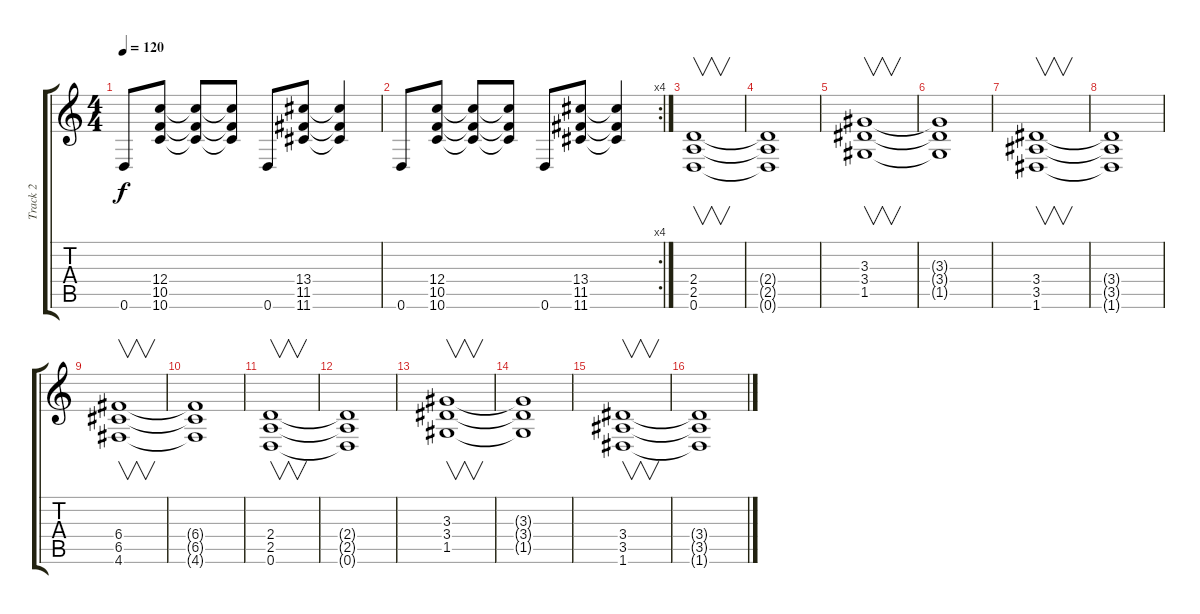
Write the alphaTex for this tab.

\track ("Track 2" "Track 2") {instrument distortionguitar}
\staff {score tabs}
\tuning (D4 A3 F3 C3 G2 D2) {hide}
\ts (4 4)
\tempo 120
\clef g2
\ks c
0.6.8{dy f} (12.4 10.5 10.6).8 (12.4{t} 10.5{t} 10.6{t}).8 (12.4{t} 10.5{t} 10.6{t}).8 0.6.8 (13.4 11.5 11.6).8 (13.4{t} 11.5{t} 11.6{t}).4 |
\rc 4
0.6.8 (12.4 10.5 10.6).8 (12.4{t} 10.5{t} 10.6{t}).8 (12.4{t} 10.5{t} 10.6{t}).8 0.6.8 (13.4 11.5 11.6).8 (13.4{t} 11.5{t} 11.6{t}).4 |
(2.4 2.5 0.6).1{v} |
(2.4{t} 2.5{t} 0.6{t}).1 |
(3.3 3.4 1.5).1{v} |
(3.3{t} 3.4{t} 1.5{t}).1 |
(3.4 3.5 1.6).1{v} |
(3.4{t} 3.5{t} 1.6{t}).1 |
(6.4 6.5 4.6).1{v} |
(6.4{t} 6.5{t} 4.6{t}).1 |
(2.4 2.5 0.6).1{v} |
(2.4{t} 2.5{t} 0.6{t}).1 |
(3.3 3.4 1.5).1{v} |
(3.3{t} 3.4{t} 1.5{t}).1 |
(3.4 3.5 1.6).1{v} |
(3.4{t} 3.5{t} 1.6{t}).1
